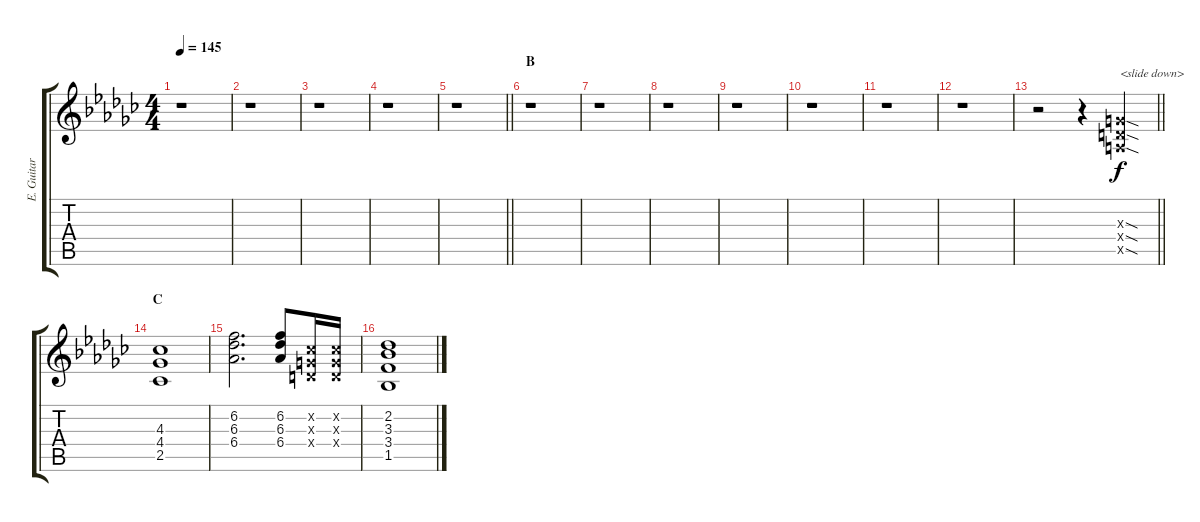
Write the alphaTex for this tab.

\track ("E. Guitar I" "E. Guitar ") {instrument overdrivenguitar}
\staff {score tabs}
\tuning (E4 B3 G3 D3 A2 E2) {hide}
\ts (4 4)
\tempo 145
\clef g2
\ks gb
r.1{dy f} |
r.1 |
r.1 |
r.1 |
\barLineRight lightlight
r.1 |
\section ("" "B")
r.1 |
r.1 |
r.1 |
r.1 |
r.1 |
r.1 |
r.1 |
\barLineRight lightlight
r.2 r.4 (0.3{sod x} 0.4{sod x} 0.5{sod x}).4{txt "<slide down>"} |
\section ("" "C")
(4.3 4.4 2.5).1 |
(6.2 6.3 6.4).2{d} (6.2 6.3 6.4).8 (0.2{x} 0.3{x} 0.4{x}).16 (0.2{x} 0.3{x} 0.4{x}).16 |
(2.2 3.3 3.4 1.5).1
